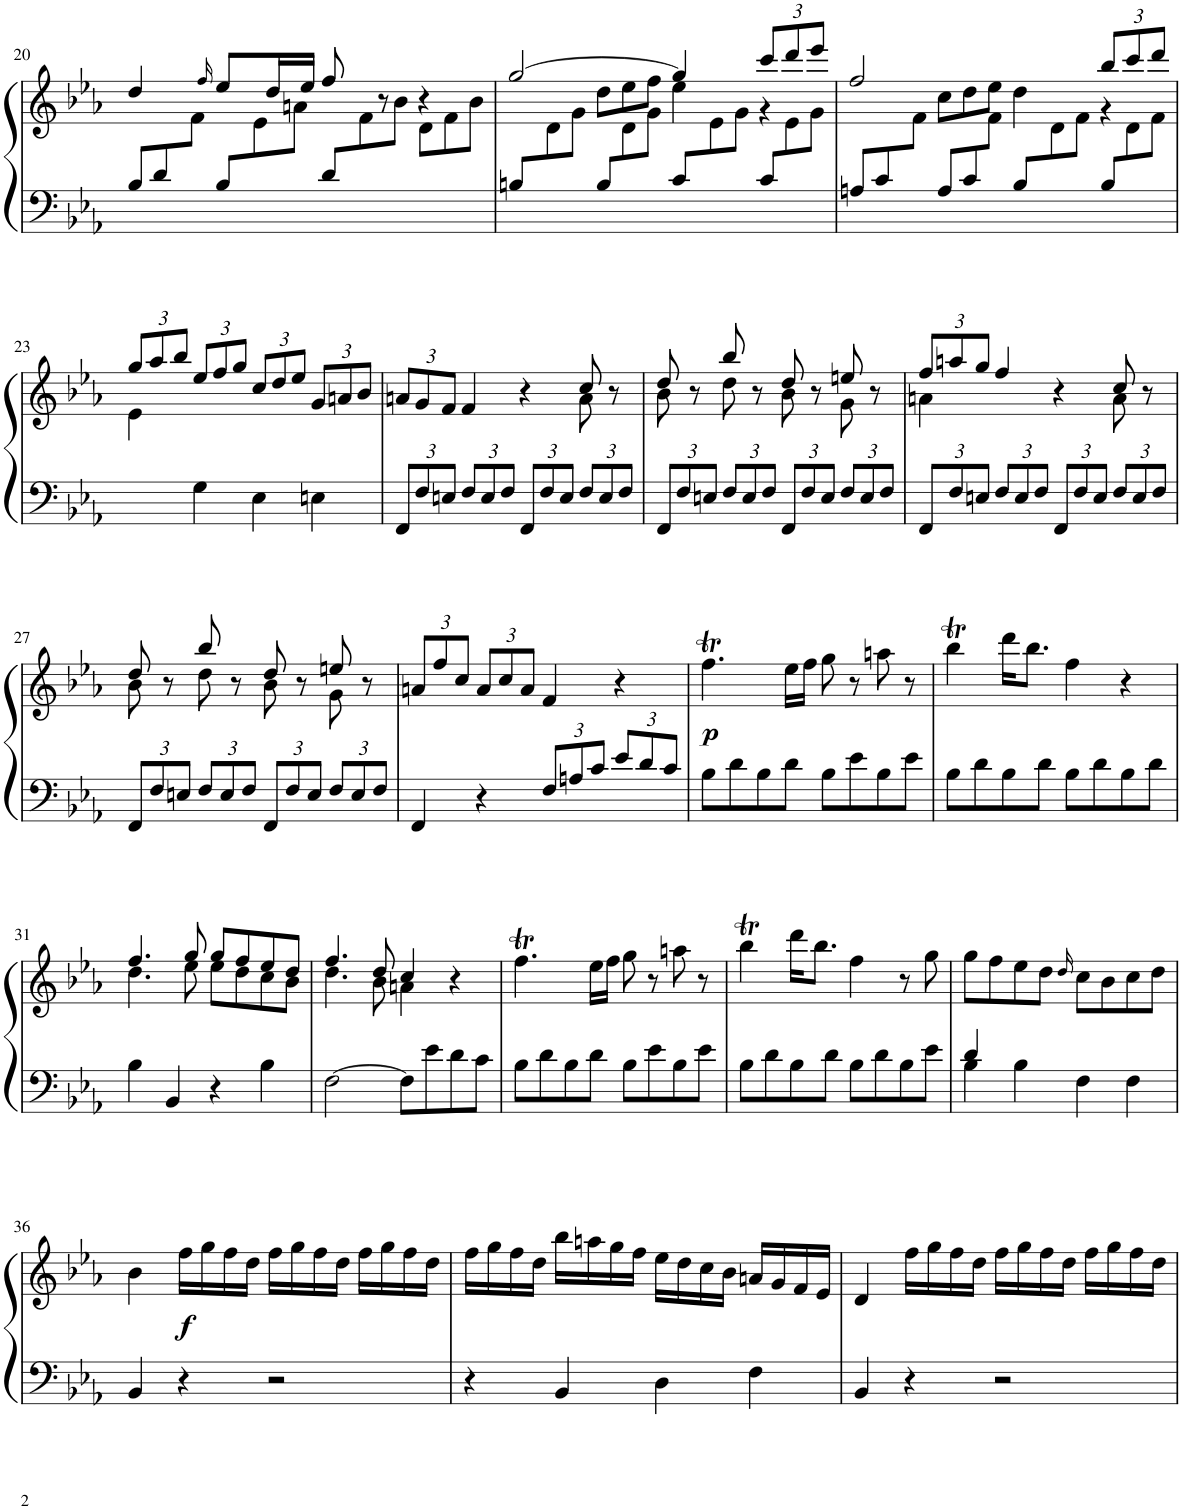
**kern	**kern	**dynam
*part1	*part1	*part1
*staff2	*staff1	*staff1/2
*I"Piano	*	*
*I'Pno.	*	*
!!LO:PB:g=z
*clefF4	*clefG2	*
*k[b-e-a-]	*k[b-e-a-]	*
*M4/4	*M4/4	*
*met(c)	*met(c)	*
*Xbrackettup	*	*
=20	=20	=20
*	*^	*
12B-/L	4dd/	6ryy	.
12d/	.	.	.
12ryy	.	12f\J	.
.	16qff/	.	.
12B-/L	8ee-/L	12ryy	.
6ryy	.	12e-\	.
.	16dd/L	.	.
.	.	12an\J	.
.	16ee-/JJ	.	.
12d/L	8ff/	12ryy	.
12%5ryy	.	12f\	.
.	8r	.	.
.	.	12b-\J	.
*	*	*Xbrackettup	*
.	4r	12d\L	.
.	.	12f\	.
.	.	12b-\J	.
=21	=21	=21	=21
*	*	*^	*
12Bn/L	[2gg/	4ryy	12ryy	.
6ryy	.	.	12d\	.
.	.	.	12g\J	.
12B/L	.	12dd\L	12ryy	.
6ryy	.	12ee-\	12d\	.
.	.	12ff\J	12g\J	.
12c/L	4gg/]	4ee-\	12ryy	.
6ryy	.	.	12e-\	.
.	.	.	12g\J	.
12c/L	12ccc/L	4r	12ryy	.
6ryy	12ddd/	.	12e-\	.
.	12eee-/J	.	12g\J	.
=22	=22	=22	=22	=22
12An/L	2ff/	4ryy	6ryy	.
12c/	.	.	.	.
12ryy	.	.	12f\J	.
12A/L	.	12cc\L	6ryy	.
12c/	.	12dd\	.	.
12ryy	.	12ee-\J	12f\J	.
12B-/L	4dd\	4ryy	12ryy	.
6ryy	.	.	12d\	.
.	.	.	12f\J	.
12B-/L	12bb-/L	4r	12ryy	.
6ryy	12ccc/	.	12d\	.
.	12ddd/J	.	12f\J	.
*	*	*v	*v	*
!!LO:LB:g=z
=23	=23	=23	=23
4ryy	12gg/L	4e-\	.
.	12aa-/	.	.
.	12bb-/J	.	.
4G\	12ee-/L	2.ryy	.
.	12ff/	.	.
.	12gg/J	.	.
4E-\	12cc/L	.	.
.	12dd/	.	.
.	12ee-/J	.	.
4En\	12g/L	.	.
.	12an/	.	.
.	12b-/J	.	.
=24	=24	=24	=24
12FF/L	12an/L	2.ryy	.
12F/	12g/	.	.
12En/J	12f/J	.	.
12F/L	4f/	.	.
12E/	.	.	.
12F/J	.	.	.
12FF/L	4r	.	.
12F/	.	.	.
12E/J	.	.	.
12F/L	8cc/	8a\	.
12E/	.	.	.
.	8r	8ryy	.
12F/J	.	.	.
=25	=25	=25	=25
12FF/L	8dd/	8b-\	.
12F/	.	.	.
.	8r	8ryy	.
12En/J	.	.	.
12F/L	8bb-/	8dd\	.
12E/	.	.	.
.	8r	8ryy	.
12F/J	.	.	.
12FF/L	8dd/	8b-\	.
12F/	.	.	.
.	8r	8ryy	.
12E/J	.	.	.
12F/L	8een/	8g\	.
12E/	.	.	.
.	8r	8ryy	.
12F/J	.	.	.
=26	=26	=26	=26
12FF/L	12ff/L	4an\	.
12F/	12aan/	.	.
12En/J	12gg/J	.	.
12F/L	4ff/	2ryy	.
12E/	.	.	.
12F/J	.	.	.
12FF/L	4r	.	.
12F/	.	.	.
12E/J	.	.	.
12F/L	8cc/	8a\	.
12E/	.	.	.
.	8r	8ryy	.
12F/J	.	.	.
!!LO:LB:g=z	!!
=27	=27	=27	=27
12FF/L	8dd/	8b-\	.
12F/	.	.	.
.	8r	8ryy	.
12En/J	.	.	.
12F/L	8bb-/	8dd\	.
12E/	.	.	.
.	8r	8ryy	.
12F/J	.	.	.
12FF/L	8dd/	8b-\	.
12F/	.	.	.
.	8r	8ryy	.
12E/J	.	.	.
12F/L	8een/	8g\	.
12E/	.	.	.
.	8r	8ryy	.
12F/J	.	.	.
*	*v	*v	*
=28	=28	=28
4FF/	12an/L	.
.	12ff/	.
.	12cc/J	.
4r	12a/L	.
.	12cc/	.
.	12a/J	.
12F/L	4f/	.
12An/	.	.
12c/J	.	.
12e-/L	4r	.
12d/	.	.
12c/J	.	.
=29	=29	=29
!	!	!LO:DY:b
8B-\L	4.ffT\	p
8d\	.	.
8B-\	.	.
8d\J	16ee-\LL	.
.	16ff\JJ	.
8B-\L	8gg\	.
8e-\	8r	.
8B-\	8aan\	.
8e-\J	8r	.
=30	=30	=30
8B-\L	4bb-T\	.
8d\	.	.
8B-\	16ddd\KL	.
.	8.bb-\J	.
8d\J	.	.
8B-\L	4ff\	.
8d\	.	.
8B-\	4r	.
8d\J	.	.
!!LO:LB:g=z
=31	=31	=31
*	*^	*
4B-\	4.ff/	4.dd\	.
4BB-/	.	.	.
.	8gg/	8ee-\	.
4r	8gg/L	8ee-\L	.
.	8ff/	8dd\	.
4B-\	8ee-/	8cc\	.
.	8dd/J	8b-\J	.
=32	=32	=32	=32
[2F\	4.ff/	4.dd\	.
.	8dd/	8b-\	.
8F\L]	4cc/	4an\	.
8e-\	.	.	.
8d\	4r	4ryy	.
8c\J	.	.	.
*	*v	*v	*
=33	=33	=33
8B-\L	4.ffT\	.
8d\	.	.
8B-\	.	.
8d\J	16ee-\LL	.
.	16ff\JJ	.
8B-\L	8gg\	.
8e-\	8r	.
8B-\	8aan\	.
8e-\J	8r	.
=34	=34	=34
8B-\L	4bb-T\	.
8d\	.	.
8B-\	16ddd\KL	.
.	8.bb-\J	.
8d\J	.	.
8B-\L	4ff\	.
8d\	.	.
8B-\	8r	.
8e-\J	8gg\	.
=35	=35	=35
*^	*	*
4B-\	4d/	8gg\L	.
.	.	8ff\	.
4B-\	2.ryy	8ee-\	.
.	.	8dd\J	.
.	.	16qdd/	.
4F\	.	8cc\L	.
.	.	8b-\	.
4F\	.	8cc\	.
.	.	8dd\J	.
*v	*v	*	*
!!LO:LB:g=z
=36	=36	=36
4BB-/	4b-\	.
!	!	!LO:DY:b
4r	16ff\LL	f
.	16gg\	.
.	16ff\	.
.	16dd\JJ	.
2r	16ff\LL	.
.	16gg\	.
.	16ff\	.
.	16dd\JJ	.
.	16ff\LL	.
.	16gg\	.
.	16ff\	.
.	16dd\JJ	.
=37	=37	=37
4r	16ff\LL	.
.	16gg\	.
.	16ff\	.
.	16dd\JJ	.
4BB-/	16bb-\LL	.
.	16aan\	.
.	16gg\	.
.	16ff\JJ	.
4D\	16ee-\LL	.
.	16dd\	.
.	16cc\	.
.	16b-\JJ	.
4F\	16an/LL	.
.	16g/	.
.	16f/	.
.	16e-/JJ	.
=38	=38	=38
4BB-/	4d/	.
4r	16ff\LL	.
.	16gg\	.
.	16ff\	.
.	16dd\JJ	.
2r	16ff\LL	.
.	16gg\	.
.	16ff\	.
.	16dd\JJ	.
.	16ff\LL	.
.	16gg\	.
.	16ff\	.
.	16dd\JJ	.
=	=	=
*-	*-	*-
